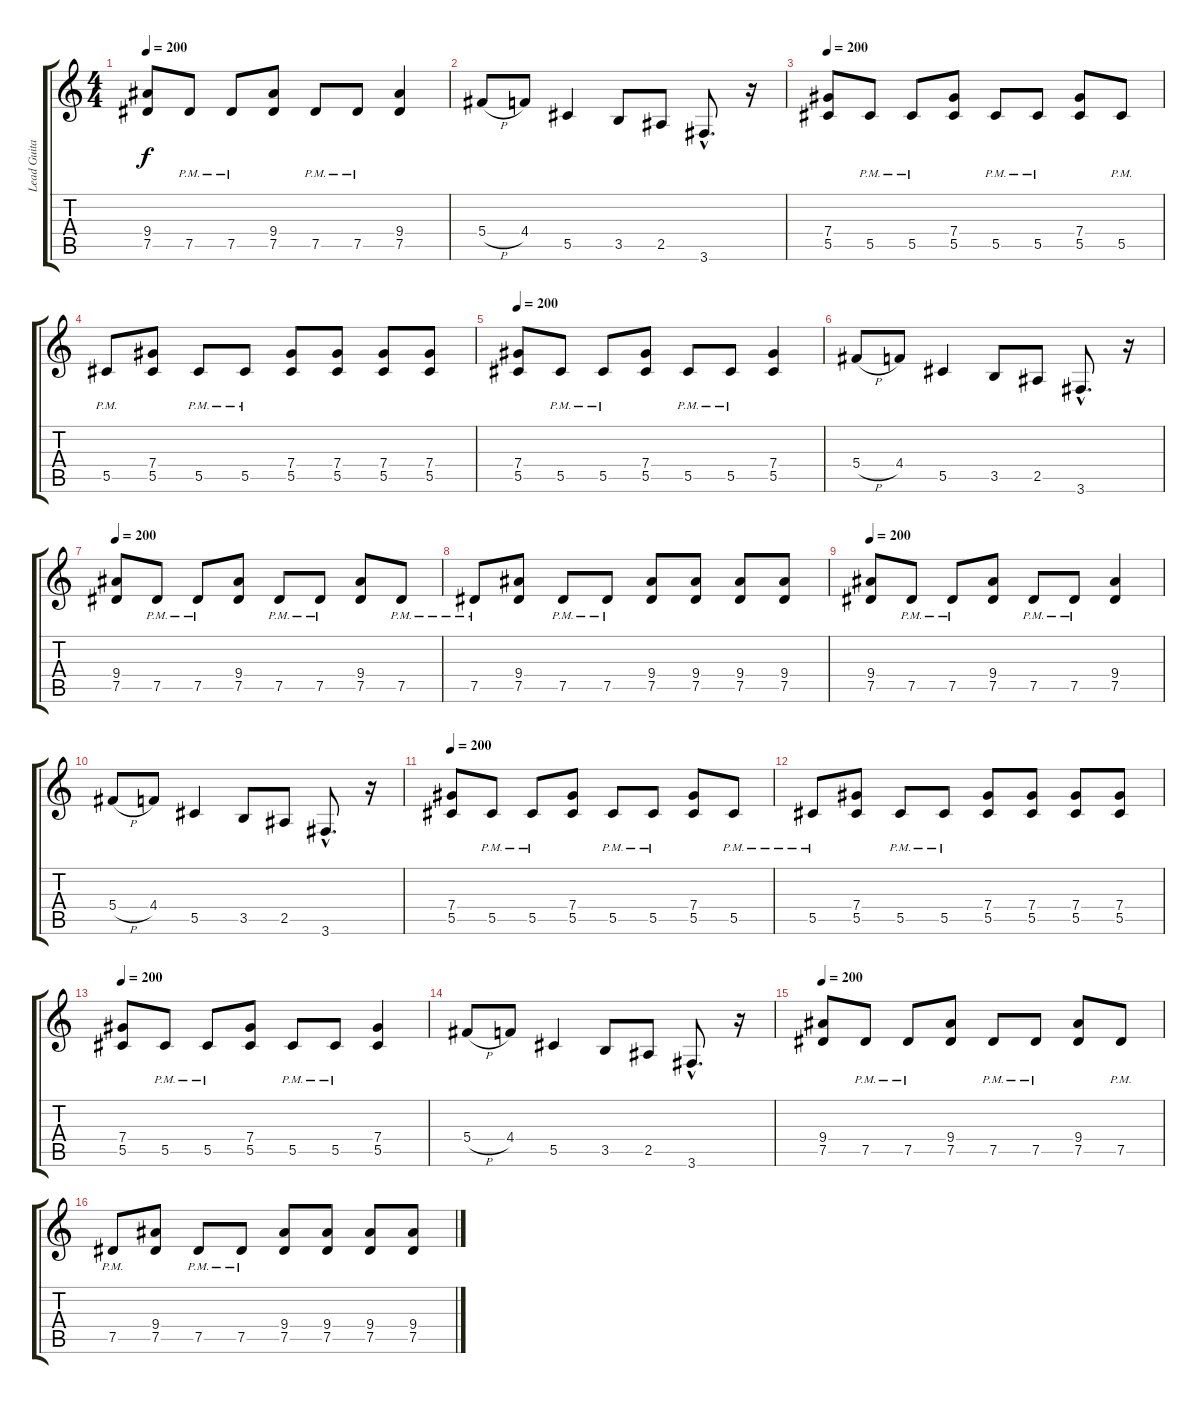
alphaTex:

\track ("Lead Guitar" "Lead Guita") {instrument distortionguitar}
\staff {score tabs}
\tuning (Eb4 Bb3 Gb3 Db3 Ab2 Eb2) {hide}
\ts (4 4)
\tempo 200
\clef g2
\ks c
(9.4 7.5).8{dy f} 7.5{pm}.8 7.5{pm}.8 (9.4 7.5).8 7.5{pm}.8 7.5{pm}.8 (9.4 7.5).4 |
5.4{h}.8 4.4.8 5.5.4 3.5.8 2.5.8 3.6{hac}.8{d} r.16 |
\tempo 200
(7.4 5.5).8 5.5{pm}.8 5.5{pm}.8 (7.4 5.5).8 5.5{pm}.8 5.5{pm}.8 (7.4 5.5).8 5.5{pm}.8 |
5.5{pm}.8 (7.4 5.5).8 5.5{pm}.8 5.5{pm}.8 (7.4 5.5).8 (7.4 5.5).8 (7.4 5.5).8 (7.4 5.5).8 |
\tempo 200
(7.4 5.5).8 5.5{pm}.8 5.5{pm}.8 (7.4 5.5).8 5.5{pm}.8 5.5{pm}.8 (7.4 5.5).4 |
5.4{h}.8 4.4.8 5.5.4 3.5.8 2.5.8 3.6{hac}.8{d} r.16 |
\tempo 200
(9.4 7.5).8 7.5{pm}.8 7.5{pm}.8 (9.4 7.5).8 7.5{pm}.8 7.5{pm}.8 (9.4 7.5).8 7.5{pm}.8 |
7.5{pm}.8 (9.4 7.5).8 7.5{pm}.8 7.5{pm}.8 (9.4 7.5).8 (9.4 7.5).8 (9.4 7.5).8 (9.4 7.5).8 |
\tempo 200
(9.4 7.5).8 7.5{pm}.8 7.5{pm}.8 (9.4 7.5).8 7.5{pm}.8 7.5{pm}.8 (9.4 7.5).4 |
5.4{h}.8 4.4.8 5.5.4 3.5.8 2.5.8 3.6{hac}.8{d} r.16 |
\tempo 200
(7.4 5.5).8 5.5{pm}.8 5.5{pm}.8 (7.4 5.5).8 5.5{pm}.8 5.5{pm}.8 (7.4 5.5).8 5.5{pm}.8 |
5.5{pm}.8 (7.4 5.5).8 5.5{pm}.8 5.5{pm}.8 (7.4 5.5).8 (7.4 5.5).8 (7.4 5.5).8 (7.4 5.5).8 |
\tempo 200
(7.4 5.5).8 5.5{pm}.8 5.5{pm}.8 (7.4 5.5).8 5.5{pm}.8 5.5{pm}.8 (7.4 5.5).4 |
5.4{h}.8 4.4.8 5.5.4 3.5.8 2.5.8 3.6{hac}.8{d} r.16 |
\tempo 200
(9.4 7.5).8 7.5{pm}.8 7.5{pm}.8 (9.4 7.5).8 7.5{pm}.8 7.5{pm}.8 (9.4 7.5).8 7.5{pm}.8 |
7.5{pm}.8 (9.4 7.5).8 7.5{pm}.8 7.5{pm}.8 (9.4 7.5).8 (9.4 7.5).8 (9.4 7.5).8 (9.4 7.5).8
